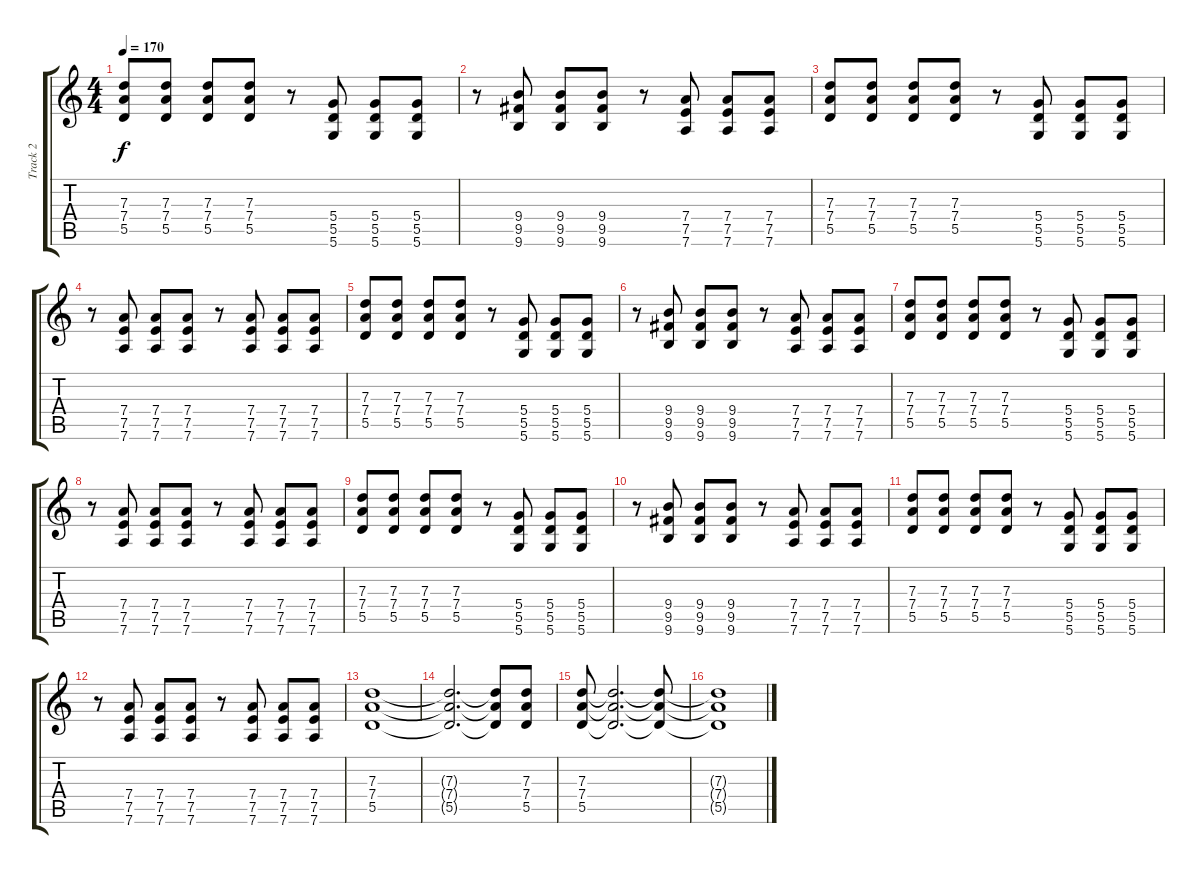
\track ("Track 2" "Track 2") {instrument overdrivenguitar}
\staff {score tabs}
\tuning (E4 B3 G3 D3 A2 D2) {hide}
\ts (4 4)
\tempo 170
\clef g2
\ks c
(7.3 7.4 5.5).8{dy f} (7.3 7.4 5.5).8 (7.3 7.4 5.5).8 (7.3 7.4 5.5).8 r.8 (5.4 5.5 5.6).8 (5.4 5.5 5.6).8 (5.4 5.5 5.6).8 |
r.8 (9.4 9.5 9.6).8 (9.4 9.5 9.6).8 (9.4 9.5 9.6).8 r.8 (7.4 7.5 7.6).8 (7.4 7.5 7.6).8 (7.4 7.5 7.6).8 |
(7.3 7.4 5.5).8 (7.3 7.4 5.5).8 (7.3 7.4 5.5).8 (7.3 7.4 5.5).8 r.8 (5.4 5.5 5.6).8 (5.4 5.5 5.6).8 (5.4 5.5 5.6).8 |
r.8 (7.4 7.5 7.6).8 (7.4 7.5 7.6).8 (7.4 7.5 7.6).8 r.8 (7.4 7.5 7.6).8 (7.4 7.5 7.6).8 (7.4 7.5 7.6).8 |
(7.3 7.4 5.5).8 (7.3 7.4 5.5).8 (7.3 7.4 5.5).8 (7.3 7.4 5.5).8 r.8 (5.4 5.5 5.6).8 (5.4 5.5 5.6).8 (5.4 5.5 5.6).8 |
r.8 (9.4 9.5 9.6).8 (9.4 9.5 9.6).8 (9.4 9.5 9.6).8 r.8 (7.4 7.5 7.6).8 (7.4 7.5 7.6).8 (7.4 7.5 7.6).8 |
(7.3 7.4 5.5).8 (7.3 7.4 5.5).8 (7.3 7.4 5.5).8 (7.3 7.4 5.5).8 r.8 (5.4 5.5 5.6).8 (5.4 5.5 5.6).8 (5.4 5.5 5.6).8 |
r.8 (7.4 7.5 7.6).8 (7.4 7.5 7.6).8 (7.4 7.5 7.6).8 r.8 (7.4 7.5 7.6).8 (7.4 7.5 7.6).8 (7.4 7.5 7.6).8 |
(7.3 7.4 5.5).8 (7.3 7.4 5.5).8 (7.3 7.4 5.5).8 (7.3 7.4 5.5).8 r.8 (5.4 5.5 5.6).8 (5.4 5.5 5.6).8 (5.4 5.5 5.6).8 |
r.8 (9.4 9.5 9.6).8 (9.4 9.5 9.6).8 (9.4 9.5 9.6).8 r.8 (7.4 7.5 7.6).8 (7.4 7.5 7.6).8 (7.4 7.5 7.6).8 |
(7.3 7.4 5.5).8 (7.3 7.4 5.5).8 (7.3 7.4 5.5).8 (7.3 7.4 5.5).8 r.8 (5.4 5.5 5.6).8 (5.4 5.5 5.6).8 (5.4 5.5 5.6).8 |
r.8 (7.4 7.5 7.6).8 (7.4 7.5 7.6).8 (7.4 7.5 7.6).8 r.8 (7.4 7.5 7.6).8 (7.4 7.5 7.6).8 (7.4 7.5 7.6).8 |
(7.3 7.4 5.5).1 |
(7.3{t} 7.4{t} 5.5{t}).2{d} (7.3{t} 7.4{t} 5.5{t}).8 (7.3 7.4 5.5).8 |
(7.3 7.4 5.5).8 (7.3{t} 7.4{t} 5.5{t}).2{d} (7.3{t} 7.4{t} 5.5{t}).8 |
(7.3{t} 7.4{t} 5.5{t}).1
